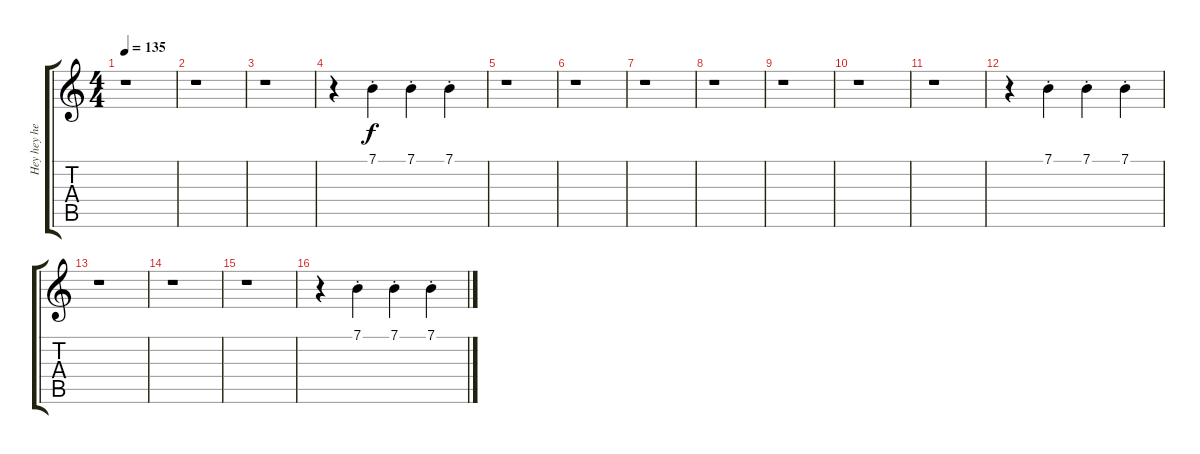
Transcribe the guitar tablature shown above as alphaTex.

\track ("Hey hey hey" "Hey hey he") {instrument voiceoohs}
\staff {score tabs}
\tuning (E4 B3 G3 D3 A2 E2) {hide}
\ts (4 4)
\tempo 135
\clef g2
\ks c
r.1{dy f} |
r.1 |
r.1 |
r.4 7.1{st}.4 7.1{st}.4 7.1{st}.4 |
r.1 |
r.1 |
r.1 |
r.1 |
r.1 |
r.1 |
r.1 |
r.4 7.1{st}.4 7.1{st}.4 7.1{st}.4 |
r.1 |
r.1 |
r.1 |
r.4 7.1{st}.4 7.1{st}.4 7.1{st}.4
